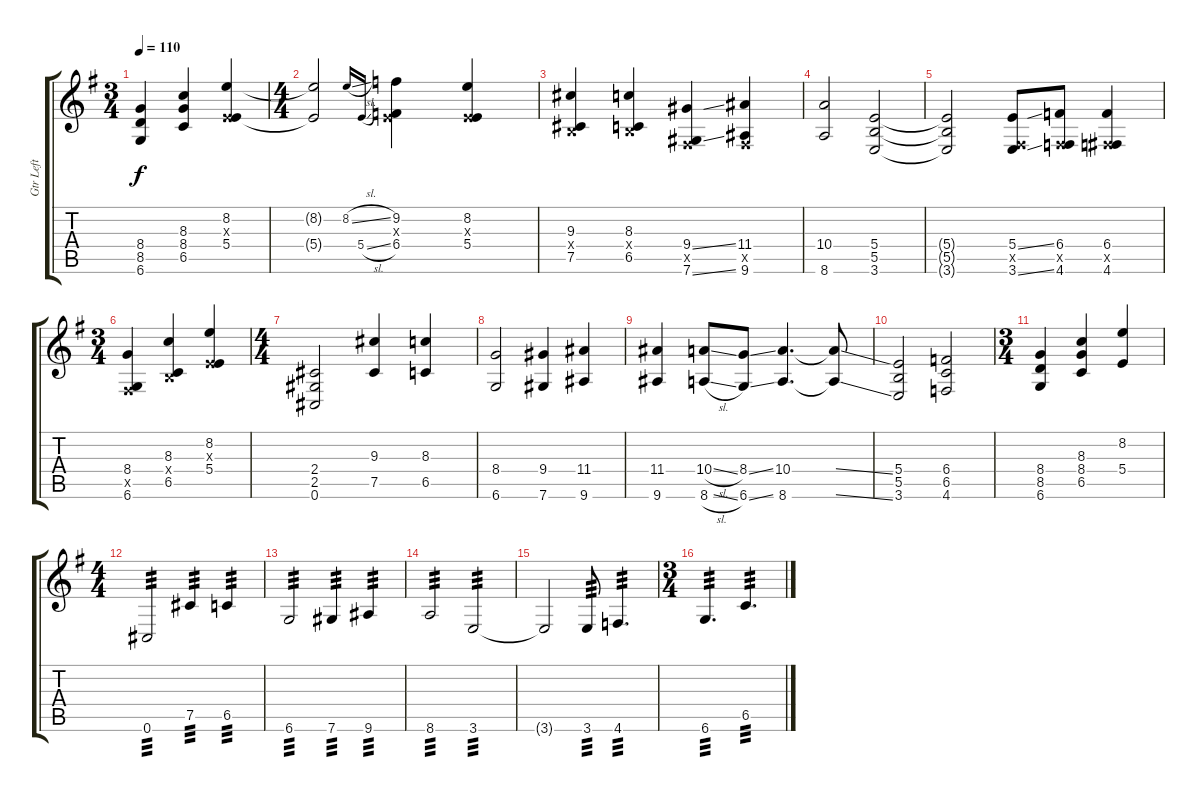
\track ("Gtr Left" "Gtr Left") {instrument distortionguitar}
\staff {score tabs}
\tuning (Db4 Ab3 E3 B2 Gb2 Db2) {hide}
\ts (3 4)
\tempo 110
\clef g2
\ks eminor
(8.4 8.5 6.6).4{dy f} (8.3 8.4 6.5).4 (8.2 0.3{x} 5.4).4 |
\ts (4 4)
(8.2{t} 5.4{t}).2 8.2{sl}.16{gr onbeat} 5.4{sl}.16{gr onbeat} (9.2 0.3{x} 6.4).4 (8.2 0.3{x} 5.4).4 |
(9.3 0.4{x} 7.5).4 (8.3 0.4{x} 6.5).4 (9.4{ss} 0.5{x} 7.6{ss}).4 (11.4 0.5{x} 9.6).4 |
(10.4 8.6).2 (5.4 5.5 3.6).2 |
(5.4{t} 5.5{t} 3.6{t}).2 (5.4{ss} 0.5{x} 3.6{ss}).8 (6.4 0.5{x} 4.6).8 (6.4 0.5{x} 4.6).4 |
\ts (3 4)
(8.4 0.5{x} 6.6).4 (8.3 0.4{x} 6.5).4 (8.2 0.3{x} 5.4).4 |
\ts (4 4)
(2.4 2.5 0.6).2 (9.3 7.5).4 (8.3 6.5).4 |
(8.4 6.6).2 (9.4 7.6).4 (11.4 9.6).4 |
(11.4 9.6).4 (10.4{sl} 8.6{sl}).8 (8.4{ss} 6.6{ss}).8 (10.4 8.6).4{d} (10.4{ss t} 8.6{ss t}).8 |
(5.4 5.5 3.6).2 (6.4 6.5 4.6).2 |
\ts (3 4)
(8.4 8.5 6.6).4 (8.3 8.4 6.5).4 (8.2 5.4).4 |
\ts (4 4)
0.6.2{tp 3} 7.5.4{tp 3} 6.5.4{tp 3} |
6.6.2{tp 3} 7.6.4{tp 3} 9.6.4{tp 3} |
8.6.2{tp 3} 3.6.2{tp 3} |
3.6{t}.2 3.6.8{tp 3} 4.6.4{d tp 3} |
\ts (3 4)
6.6.4{d tp 3} 6.5.4{d tp 3}
